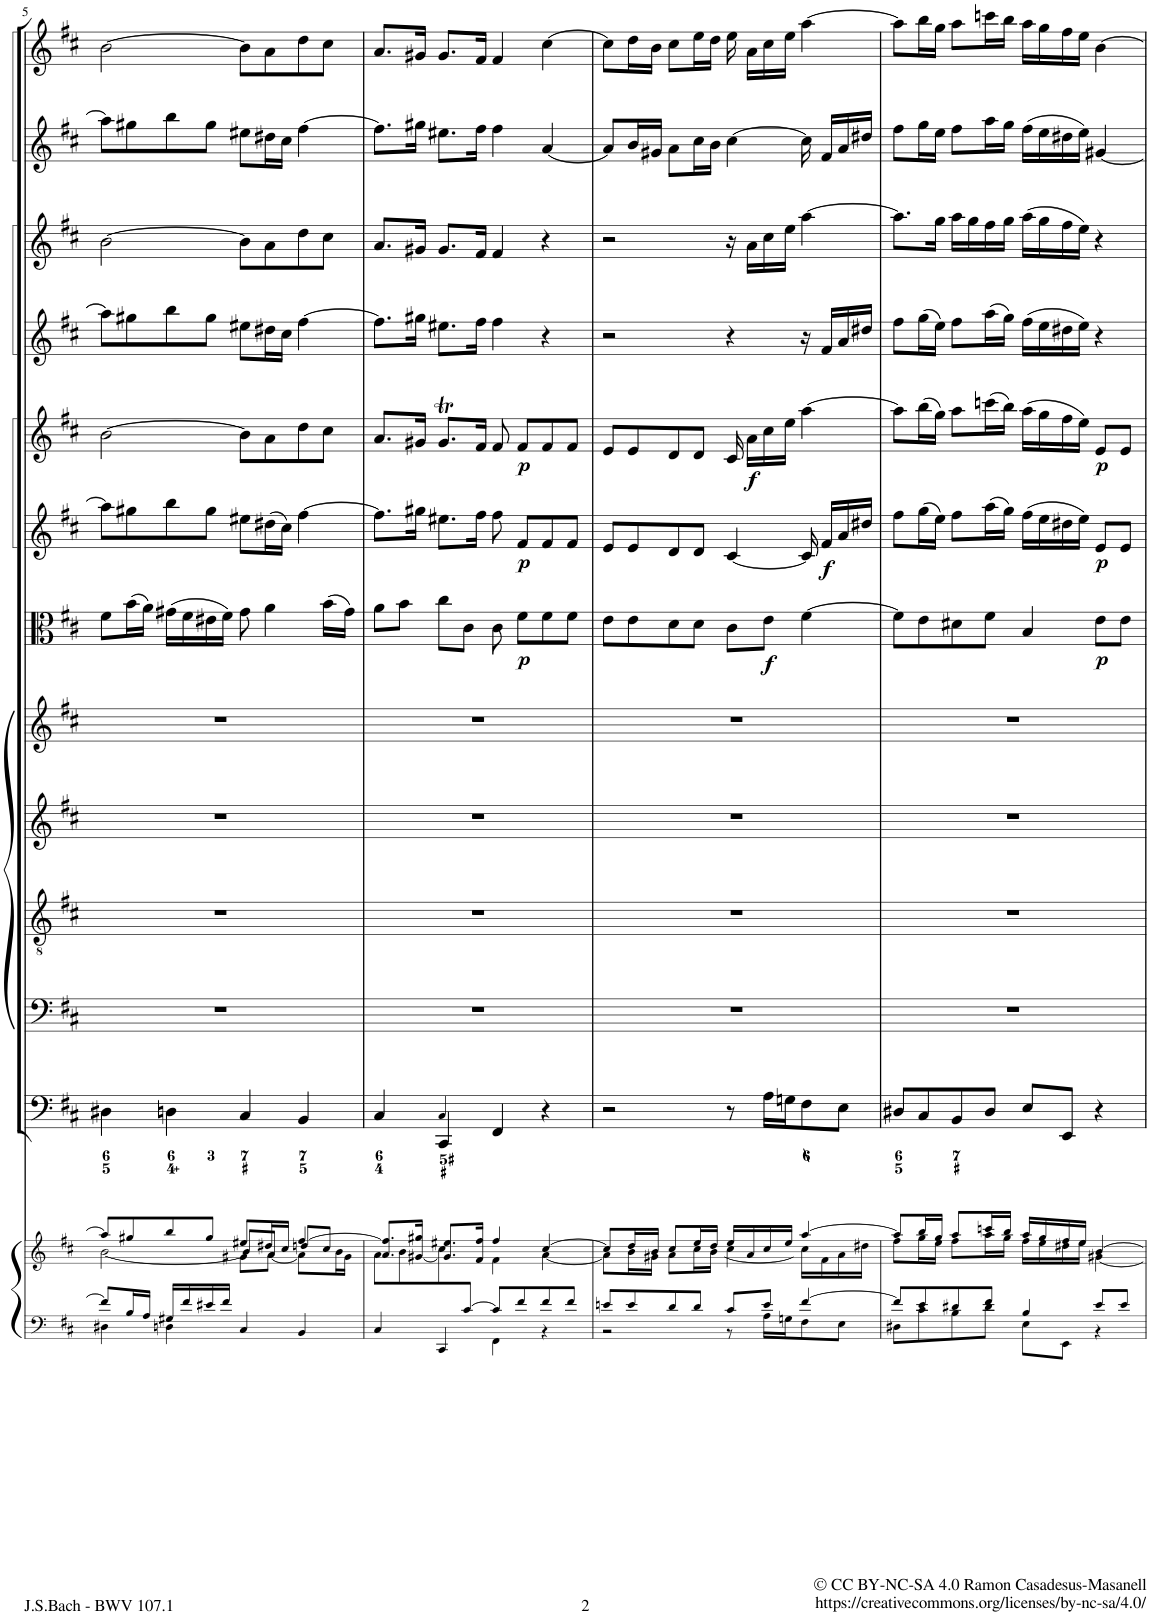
**kern	**kern	**kern	**kern	**kern	**kern	**kern	**kern	**dynam	**kern	**dynam	**kern	**dynam	**kern	**kern	**kern	**kern
*part13	*part13	*part12	*part11	*part10	*part9	*part8	*part7	*part7	*part6	*part6	*part5	*part5	*part4	*part3	*part2	*part1
*staff14	*staff13	*staff12	*staff11	*staff10	*staff9	*staff8	*staff7	*staff7	*staff6	*staff6	*staff5	*staff5	*staff4	*staff3	*staff2	*staff1
*I"Piano reduction	*	*I"Organo e Continuo	*I"Basso	*I"Tenore	*I"Alto	*I"Soprano Corno da caccia col Soprano	*I"Viola	*	*I"Violino II	*	*I"Violino I	*	*I"Oboe d'amore II	*I"Oboe d'amore I	*I"Flauto traverso II	*I"Flauto traverso I
*I'Pno	*	*	*	*	*	*	*I'Vla	*	*I'Vln	*	*I'Vln	*	*I'Ob	*I'Ob	*I'Fl	*I'Fl
!!LO:PB:g=z
*clefF4	*clefG2	*clefF4	*clefF4	*clefGv2	*clefG2	*clefG2	*clefC3	*	*clefG2	*	*clefG2	*	*clefG2	*clefG2	*clefG2	*clefG2
*k[f#c#]	*k[f#c#]	*k[f#c#]	*k[f#c#]	*k[f#c#]	*k[f#c#]	*k[f#c#]	*k[f#c#]	*	*k[f#c#]	*	*k[f#c#]	*	*k[f#c#]	*k[f#c#]	*k[f#c#]	*k[f#c#]
*M4/4	*M4/4	*M4/4	*M4/4	*M4/4	*M4/4	*M4/4	*M4/4	*	*M4/4	*	*M4/4	*	*M4/4	*M4/4	*M4/4	*M4/4
*met(c)	*met(c)	*met(c)	*met(c)	*met(c)	*met(c)	*met(c)	*met(c)	*	*met(c)	*	*met(c)	*	*met(c)	*met(c)	*met(c)	*met(c)
=5	=5	=5	=5	=5	=5	=5	=5	=5	=5	=5	=5	=5	=5	=5	=5	=5
*^	*^	*	*	*	*	*	*	*	*	*	*	*	*	*	*	*
*	*	*	*^	*	*	*	*	*	*	*	*	*	*	*	*	*	*	*
8f#/L]	4D#X\	8aa/L]	[2b\	2ryy	4D#X\	1r	1r	1r	1r	8f#\L	.	8aa\L]	.	[2b\	.	8aa\L]	[2b\	8aa\L]	[2b\
16B/L	.	8gg#X/	.	.	.	.	.	.	.	(16b\L	.	8gg#X\	.	.	.	8gg#X\	.	8gg#X\	.
16A/JJ	.	.	.	.	.	.	.	.	.	16a\JJ)	.	.	.	.	.	.	.	.	.
16G#X/LL	4Dn\	8bb/	.	.	4Dn\	.	.	.	.	(16g#X\LL	.	8bb\	.	.	.	8bb\	.	8bb\	.
16f#/	.	.	.	.	.	.	.	.	.	16f#\	.	.	.	.	.	.	.	.	.
16e#X/	.	8gg#/J	.	.	.	.	.	.	.	16e#X\	.	8gg#\J	.	.	.	8gg#\J	.	8gg#\J	.
16f#/JJ	.	.	.	.	.	.	.	.	.	16f#\JJ)	.	.	.	.	.	.	.	.	.
2ryy	4C#/	8ee#X/L	8b/L]	8g#X\L	4C#/	.	.	.	.	8g#\	.	8ee#X\L	.	8b\L]	.	8ee#X\L	8b\L]	8ee#X\L	8b\L]
.	.	16dd#X/L	8a/J	[8a\J	.	.	.	.	.	4a\	.	(16dd#X\L	.	8a\	.	16dd#X\L	8a\	16dd#X\L	8a\
.	.	16cc#/JJ	.	.	.	.	.	.	.	.	.	16cc#\JJ)	.	.	.	16cc#\JJ	.	16cc#\JJ	.
.	4BB/	[4ff#/	8ddn/L	8a\L]	4BB/	.	.	.	.	.	.	[4ff#\	.	8dd\	.	[4ff#\	8dd\	[4ff#\	8dd\
.	.	.	8cc#/J	16b\L	.	.	.	.	.	(16b\LL	.	.	.	8cc#\J	.	.	8cc#\J	.	8cc#\J
.	.	.	.	16g#\JJ	.	.	.	.	.	16g#\JJ)	.	.	.	.	.	.	.	.	.
*	*	*	*v	*v	*	*	*	*	*	*	*	*	*	*	*	*	*	*	*
=6	=6	=6	=6	=6	=6	=6	=6	=6	=6	=6	=6	=6	=6	=6	=6	=6	=6	=6
*	*^	*	*	*^	*	*	*	*	*	*	*	*	*	*	*	*	*	*
4.ryy	4C#/	2ryy	8.a/ 8.ff#/]L	8a\L	4C#/	4ryy	1r	1r	1r	1r	8a\L	.	8.ff#\L]	.	8.a/L	.	8.ff#\L]	8.a/L	8.ff#\L]	8.a/L
.	.	.	.	8b\	.	.	.	.	.	.	8b\J	.	.	.	.	.	.	.	.	.
.	.	.	[<16g#X/ 16gg#X/Jk	.	.	.	.	.	.	.	.	.	16gg#X\Jk	.	16g#X/Jk	.	16gg#X\Jk	16g#X/Jk	16gg#X\Jk	16g#X/Jk
.	4CC#/	.	8.g#/] 8.ee#X/L	8cc#\	4CC#/	4C#!/	.	.	.	.	8cc#\L	.	8.ee#X\L	.	8.g#t/L	.	8.ee#X\L	8.g#/L	8.ee#X\L	8.g#/L
[8c#/J	.	.	.	8ryy	.	.	.	.	.	.	8c#\J	.	.	.	.	.	.	.	.	.
.	.	.	16f#/ 16ff#/Jk	.	.	.	.	.	.	.	.	.	16ff#\Jk	.	16f#/Jk	.	16ff#\Jk	16f#/Jk	16ff#\Jk	16f#/Jk
2ryy	8c#/L]	4FF#\	4ff#/	4f#\	4FF#/	4ryy	.	.	.	.	8c#\	.	8ff#\	.	8f#/	.	4ff#\	4f#/	4ff#\	4f#/
!	!	!	!	!	!	!	!	!	!	!	!	!LO:DY:b	!	!LO:DY:b	!	!LO:DY:b	!	!	!	!
.	8f#/	.	.	.	.	.	.	.	.	.	8f#\L	p	8f#/L	p	8f#/L	p	.	.	.	.
.	8f#/	4r	[4cc#/	[4a\	4r	4ryy	.	.	.	.	8f#\	.	8f#/	.	8f#/	.	4r	4r	[4a/	[4cc#\
.	8f#/J	.	.	.	.	.	.	.	.	.	8f#\J	.	8f#/J	.	8f#/J	.	.	.	.	.
*	*v	*v	*	*	*v	*v	*	*	*	*	*	*	*	*	*	*	*	*	*	*
=7	=7	=7	=7	=7	=7	=7	=7	=7	=7	=7	=7	=7	=7	=7	=7	=7	=7	=7
8en/L	2r	8cc#/L]	8a\L]	2r	1r	1r	1r	1r	8e\L	.	8e/L	.	8e/L	.	2r	2r	8a/L]	8cc#\L]
8e/	.	16dd/L	16b\L	.	.	.	.	.	8e\	.	8e/	.	8e/	.	.	.	16b/L	16dd\L
.	.	16b/JJ	16g#X\JJ	.	.	.	.	.	.	.	.	.	.	.	.	.	16g#X/JJ	16b\JJ
8d/	.	8cc#/L	8a\L	.	.	.	.	.	8d\	.	8d/	.	8d/	.	.	.	8a\L	8cc#\L
8d/J	.	16ee/L	16cc#\L	.	.	.	.	.	8d\J	.	8d/J	.	8d/J	.	.	.	16cc#\L	16ee\L
.	.	16dd/JJ	16b\JJ	.	.	.	.	.	.	.	.	.	.	.	.	.	16b\JJ	16dd\JJ
8c#/L	8r	16ee/LL	[4cc#\	8r	.	.	.	.	8c#\L	.	[4c#/	.	16c#/	.	4r	16r	[4cc#\	16ee\
!	!	!	!	!	!	!	!	!	!	!	!	!	!	!LO:DY:b	!	!	!	!
.	.	16a/	.	.	.	.	.	.	.	.	.	.	16a\LL	f	.	16a\LL	.	16a\LL
!	!	!	!	!	!	!	!	!	!	!LO:DY:b	!	!	!	!	!	!	!	!
8e/J	16A\LL	16cc#/	.	16A\LL	.	.	.	.	8e\J	f	.	.	16cc#\	.	.	16cc#\	.	16cc#\
.	16Gn\J	16ee/JJ	.	16Gn\J	.	.	.	.	.	.	.	.	16ee\JJ	.	.	16ee\JJ	.	16ee\JJ
[4f#/	8F#\	[4aa/	16cc#\LL]	8F#\	.	.	.	.	[4f#\	.	16c#/]	.	[4aa\	.	16r	[4aa\	16cc#\]	[4aa\
!	!	!	!	!	!	!	!	!	!	!	!	!LO:DY:b	!	!	!	!	!	!
.	.	.	16f#\	.	.	.	.	.	.	.	16f#/LL	f	.	.	16f#/LL	.	16f#/LL	.
.	8E\J	.	16a\	8E\J	.	.	.	.	.	.	16a/	.	.	.	16a/	.	16a/	.
.	.	.	16dd#X\JJ	.	.	.	.	.	.	.	16dd#X/JJ	.	.	.	16dd#X/JJ	.	16dd#X/JJ	.
=8	=8	=8	=8	=8	=8	=8	=8	=8	=8	=8	=8	=8	=8	=8	=8	=8	=8	=8
8f#/L]	8D#X\L	8aa/L]	8ff#\L	8D#X/L	1r	1r	1r	1r	8f#\L]	.	8ff#\L	.	8aa\L]	.	8ff#\L	8.aa\L]	8ff#\L	8aa\L]
8e/	8c#\	16bb/L	16gg\L	8C#/	.	.	.	.	8e\	.	(16gg\L	.	(16bb\L	.	(16gg\L	.	16gg\L	16bb\L
.	.	16gg/JJ	16ee\JJ	.	.	.	.	.	.	.	16ee\JJ)	.	16gg\JJ)	.	16ee\JJ)	16gg\Jk	16ee\JJ	16gg\JJ
8d#X/	8B\	8aa/L	8ff#\L	8BB/	.	.	.	.	8d#X\	.	8ff#\L	.	8aa\L	.	8ff#\L	16aa\LL	8ff#\L	8aa\L
.	.	.	.	.	.	.	.	.	.	.	.	.	.	.	.	16gg\	.	.
8f#/J	8d#\J	16cccn/L	16aa\L	8D#/J	.	.	.	.	8f#\J	.	(16aa\L	.	(16cccn\L	.	(16aa\L	16ff#\	16aa\L	16cccn\L
.	.	16bb/JJ	16gg\JJ	.	.	.	.	.	.	.	16gg\JJ)	.	16bb\JJ)	.	16gg\JJ)	16gg\JJ	16gg\JJ	16bb\JJ
4B/	8E\L	16aa/LL	16ff#\LL	8E/L	.	.	.	.	4B/	.	(16ff#\LL	.	(16aa\LL	.	(16ff#\LL	(16aa\LL	(16ff#\LL	16aa\LL
.	.	16gg/	16ee\	.	.	.	.	.	.	.	16ee\	.	16gg\	.	16ee\	16gg\	16ee\	16gg\
.	8EE\J	16ff#/	16dd#X\	8EE/J	.	.	.	.	.	.	16dd#X\	.	16ff#\	.	16dd#X\	16ff#\	16dd#X\	16ff#\
.	.	16ee/JJ	16ee\JJ	.	.	.	.	.	.	.	16ee\JJ)	.	16ee\JJ)	.	16ee\JJ)	16ee\JJ)	16ee\JJ)	16ee\JJ
!	!	!	!	!	!	!	!	!	!	!LO:DY:b	!	!LO:DY:b	!	!LO:DY:b	!	!	!	!
8e/L	4r	[4b/	[4g#X\	4r	.	.	.	.	8e\L	p	8e/L	p	8e/L	p	4r	4r	[4g#X/	[4b\
8e/J	.	.	.	.	.	.	.	.	8e\J	.	8e/J	.	8e/J	.	.	.	.	.
*v	*v	*	*	*	*	*	*	*	*	*	*	*	*	*	*	*	*	*
*	*v	*v	*	*	*	*	*	*	*	*	*	*	*	*	*	*	*
=	=	=	=	=	=	=	=	=	=	=	=	=	=	=	=	=
*-	*-	*-	*-	*-	*-	*-	*-	*-	*-	*-	*-	*-	*-	*-	*-	*-
